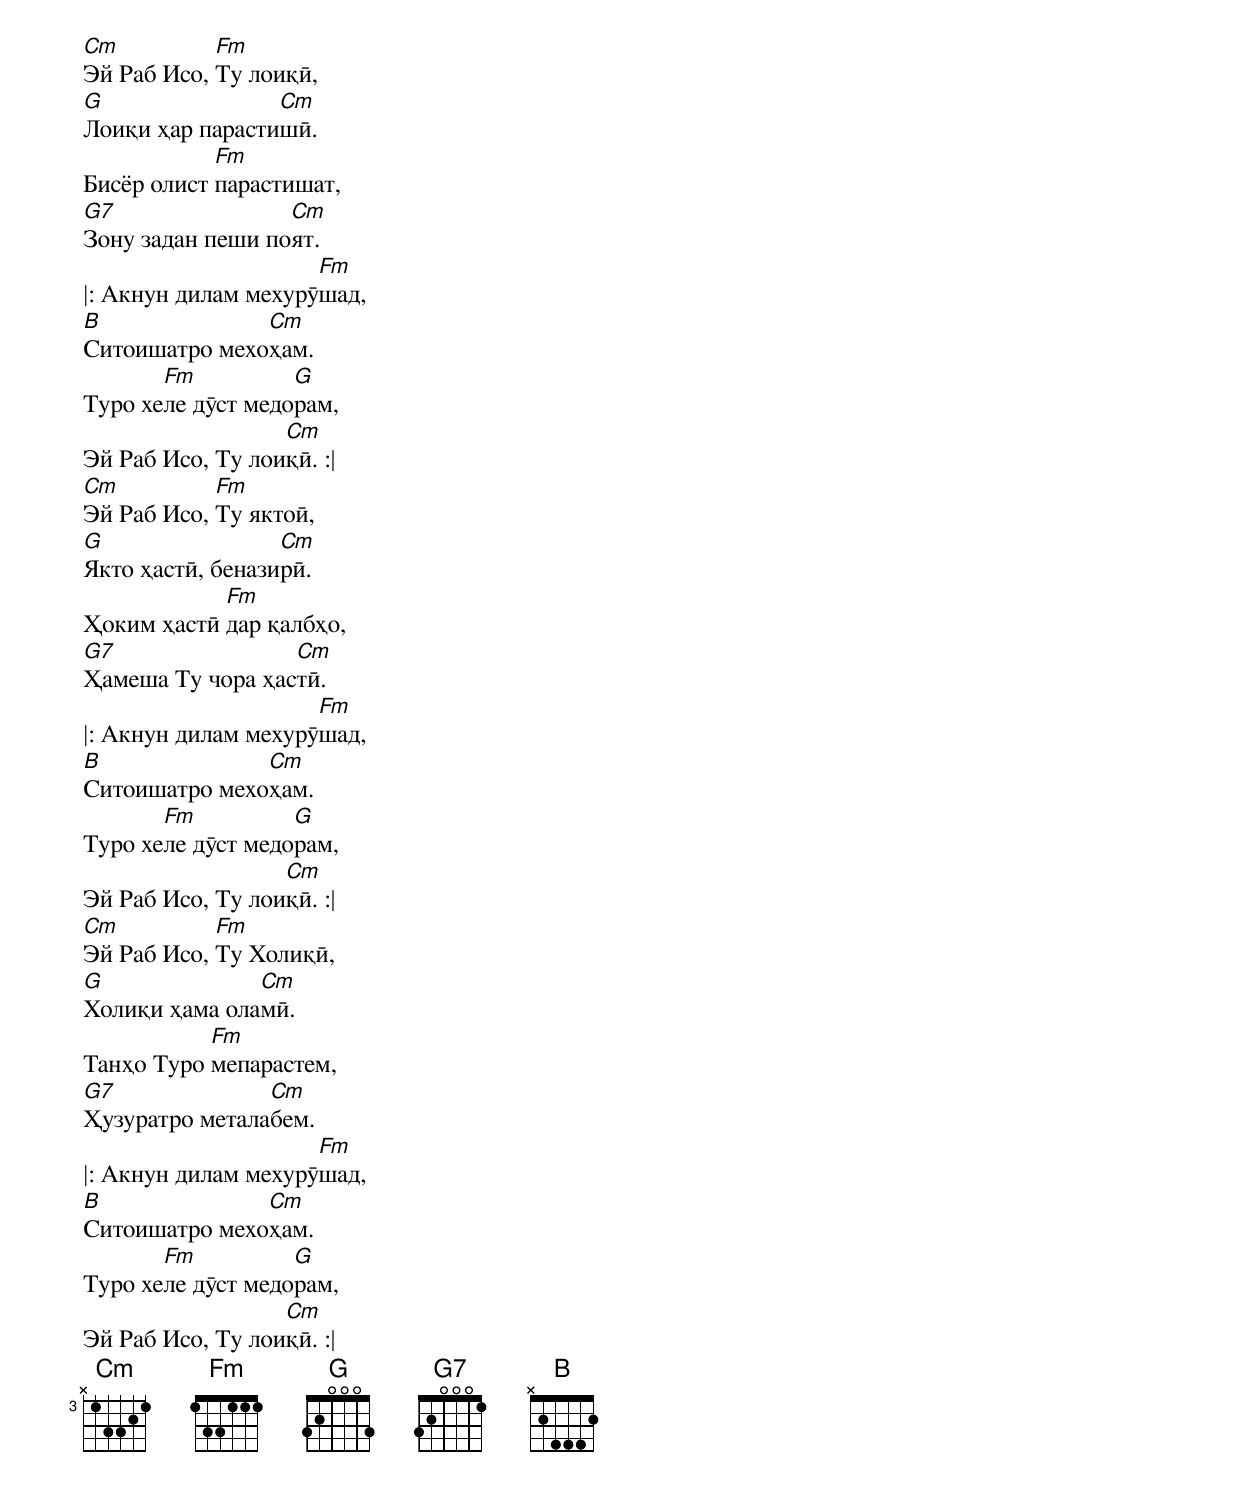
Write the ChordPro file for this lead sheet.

[Cm]Эй Раб Исо, [Fm]Ту лоиқӣ,
[G]Лоиқи ҳар парасти[Cm]шӣ.
Бисёр олист [Fm]парастишат,
[G7]Зону задан пеши по[Cm]ят.
|: Акнун дилам мехурӯ[Fm]шад,
[B]Ситоишатро мехо[Cm]ҳам.
Туро хе[Fm]ле дӯст медо[G]рам,
Эй Раб Исо, Ту лои[Cm]қӣ. :|
[Cm]Эй Раб Исо, [Fm]Ту яктоӣ,
[G]Якто ҳастӣ, бенази[Cm]рӣ.
Ҳоким ҳастӣ [Fm]дар қалбҳо,
[G7]Ҳамеша Ту чора ҳас[Cm]тӣ.
|: Акнун дилам мехурӯ[Fm]шад,
[B]Ситоишатро мехо[Cm]ҳам.
Туро хе[Fm]ле дӯст медо[G]рам,
Эй Раб Исо, Ту лои[Cm]қӣ. :|
[Cm]Эй Раб Исо, [Fm]Ту Холиқӣ,
[G]Холиқи ҳама ола[Cm]мӣ.
Танҳо Туро [Fm]мепарастем,
[G7]Ҳузуратро метала[Cm]бем.
|: Акнун дилам мехурӯ[Fm]шад,
[B]Ситоишатро мехо[Cm]ҳам.
Туро хе[Fm]ле дӯст медо[G]рам,
Эй Раб Исо, Ту лои[Cm]қӣ. :|
